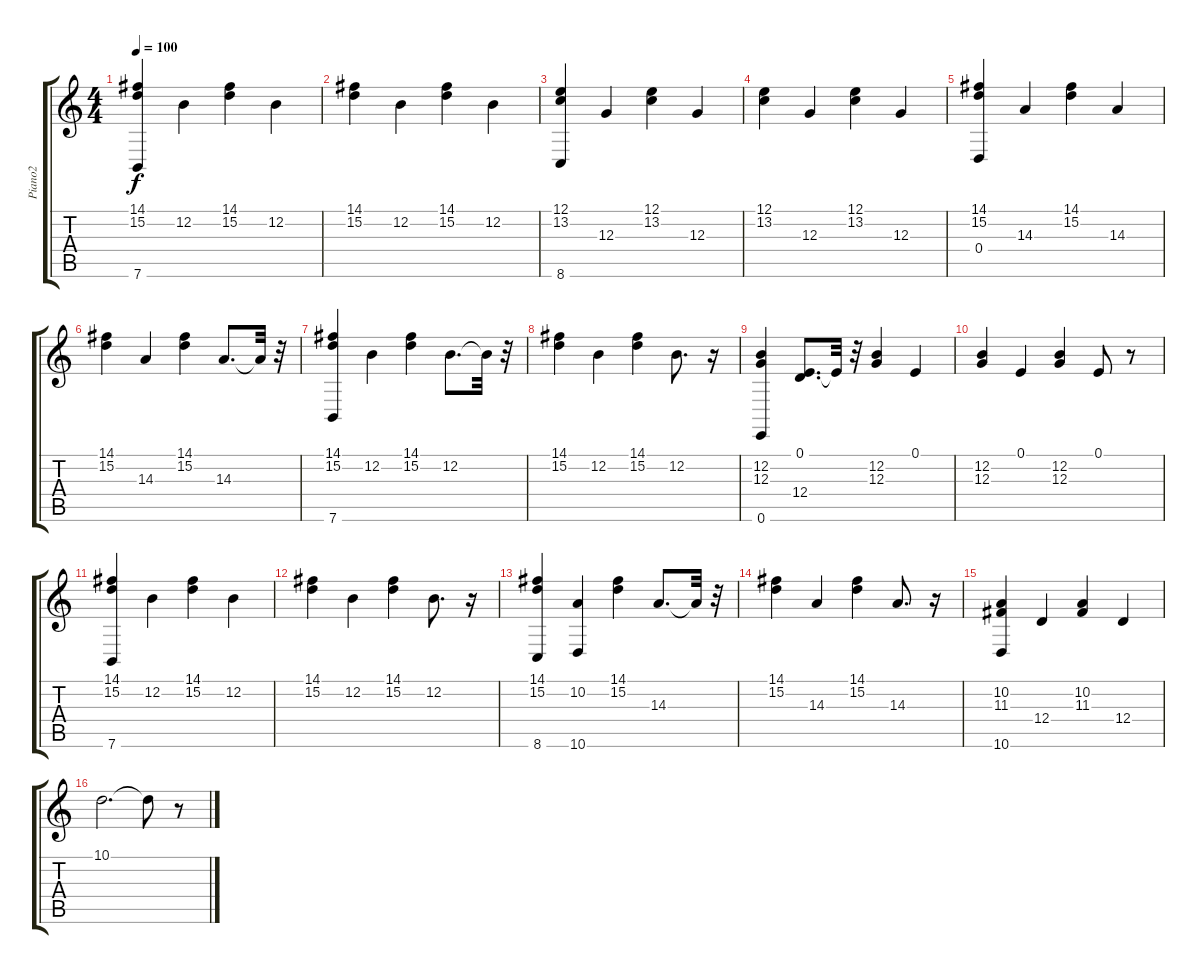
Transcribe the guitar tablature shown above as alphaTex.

\track ("Piano2" "Piano2") {instrument acousticgrandpiano}
\staff {score tabs}
\tuning (E4 B3 G3 D3 A2 E2) {hide}
\ts (4 4)
\tempo 100
\clef g2
\ks c
(14.1 15.2 7.6).4{dy f} 12.2.4 (14.1 15.2).4 12.2.4 |
(14.1 15.2).4 12.2.4 (14.1 15.2).4 12.2.4 |
(12.1 13.2 8.6).4 12.3.4 (12.1 13.2).4 12.3.4 |
(12.1 13.2).4 12.3.4 (12.1 13.2).4 12.3.4 |
(14.1 15.2 0.4).4 14.3.4 (14.1 15.2).4 14.3.4 |
(14.1 15.2).4 14.3.4 (14.1 15.2).4 14.3.8{d} 14.3{t}.32 r.32 |
(14.1 15.2 7.6).4 12.2.4 (14.1 15.2).4 12.2.8{d} 12.2{t}.32 r.32 |
(14.1 15.2).4 12.2.4 (14.1 15.2).4 12.2.8{d} r.16 |
(12.2 12.3 0.6).4 (0.1 12.4).8{d} 0.1{t}.32 r.32 (12.2 12.3).4 0.1.4 |
(12.2 12.3).4 0.1.4 (12.2 12.3).4 0.1.8 r.8 |
(14.1 15.2 7.6).4 12.2.4 (14.1 15.2).4 12.2.4 |
(14.1 15.2).4 12.2.4 (14.1 15.2).4 12.2.8{d} r.16 |
(14.1 15.2 8.6).4 (10.2 10.6).4 (14.1 15.2).4 14.3.8{d} 14.3{t}.32 r.32 |
(14.1 15.2).4 14.3.4 (14.1 15.2).4 14.3.8{d} r.16 |
(10.2 11.3 10.6).4 12.4.4 (10.2 11.3).4 12.4.4 |
10.1.2{d} 10.1{t}.8 r.8
